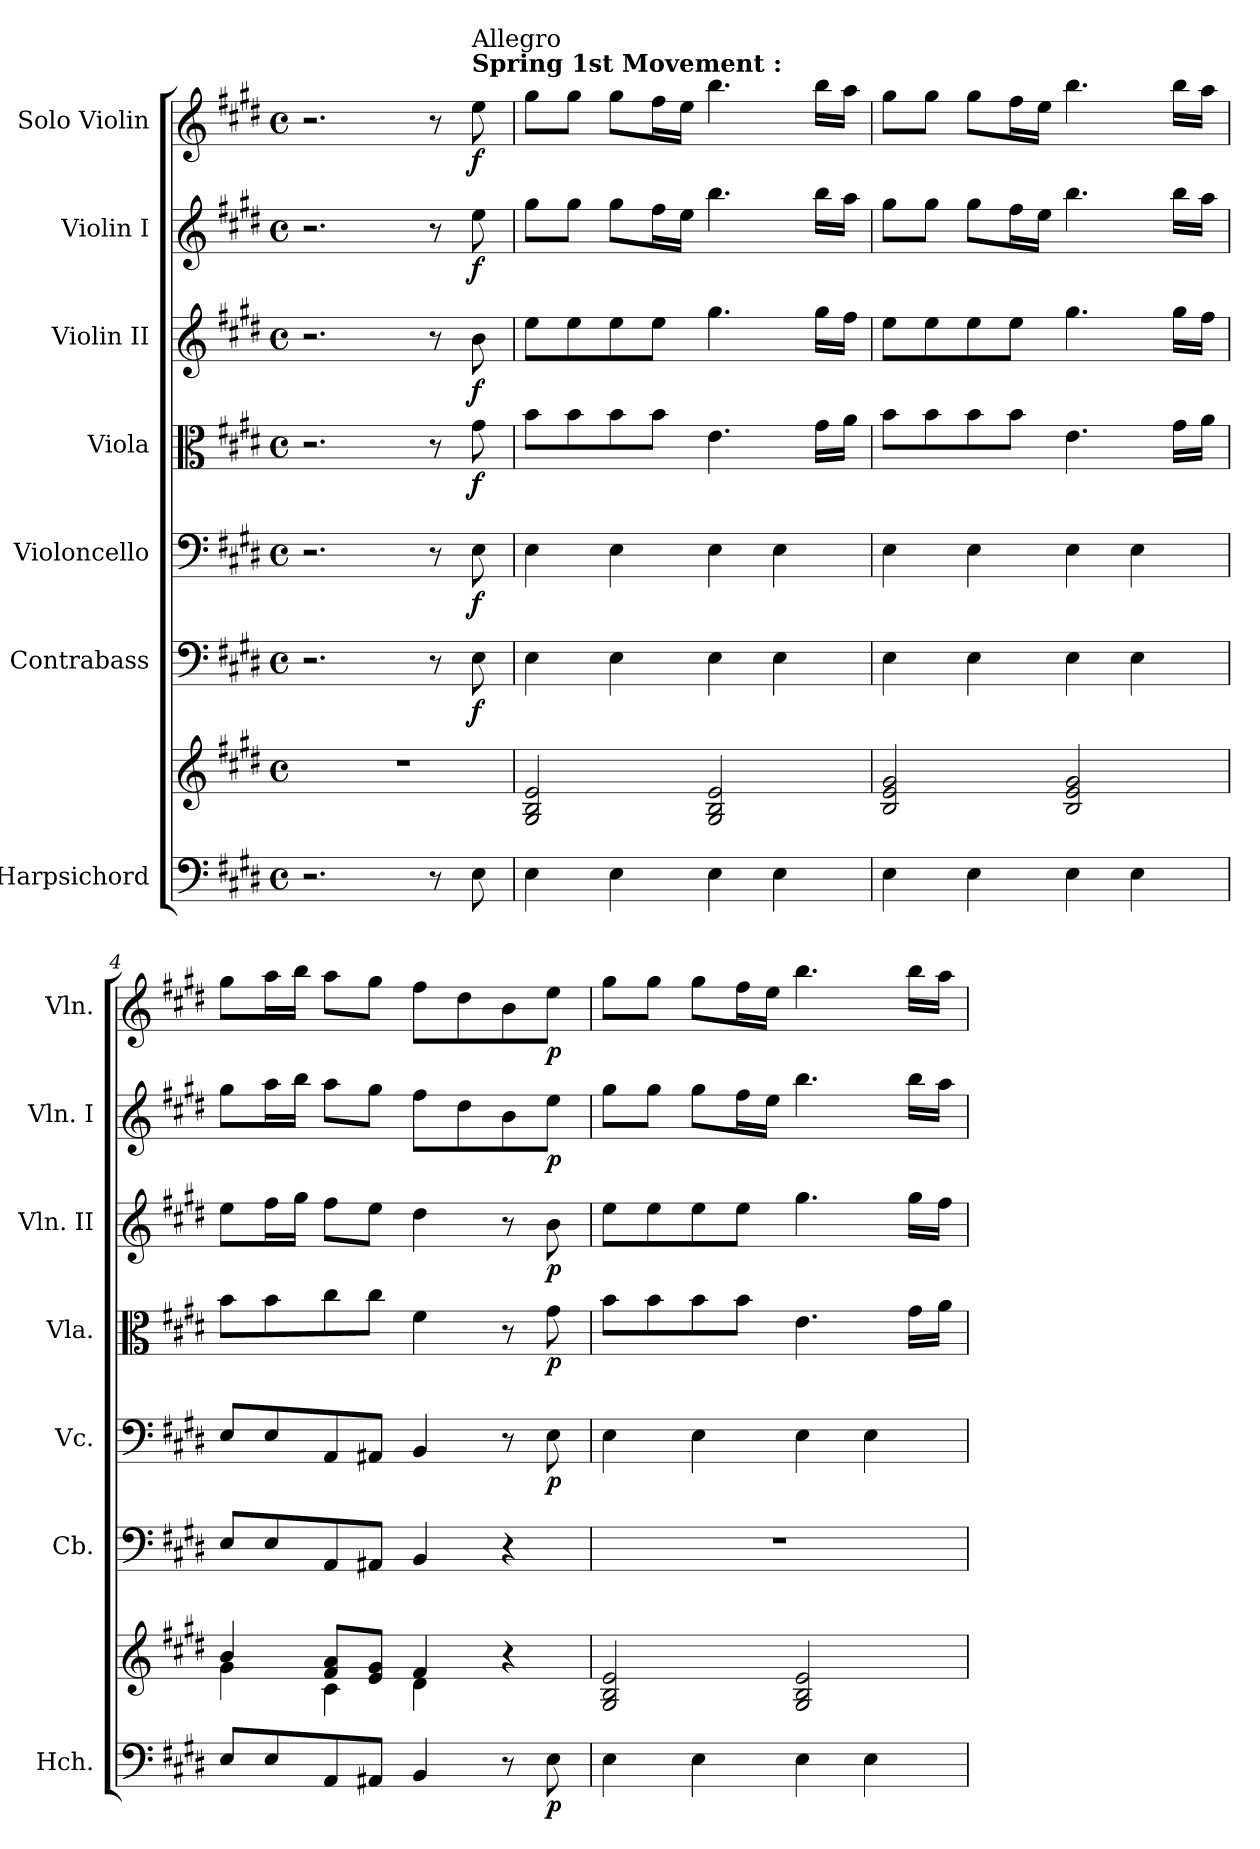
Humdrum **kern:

**kern	**kern	**dynam	**kern	**dynam	**kern	**dynam	**kern	**dynam	**kern	**dynam	**kern	**dynam	**kern	**dynam
*part7	*part7	*part7	*part6	*part6	*part5	*part5	*part4	*part4	*part3	*part3	*part2	*part2	*part1	*part1
*staff8	*staff7	*staff7/8	*staff6	*staff6	*staff5	*staff5	*staff4	*staff4	*staff3	*staff3	*staff2	*staff2	*staff1	*staff1
*I"Harpsichord	*	*	*I"Contrabass	*	*I"Violoncello	*	*I"Viola	*	*I"Violin II	*	*I"Violin I	*	*I"Solo Violin	*
*I'Hch.	*	*	*I'Cb.	*	*I'Vc.	*	*I'Vla.	*	*I'Vln. II	*	*I'Vln. I	*	*I'Vln.	*
*clefF4	*clefG2	*	*clefF4	*	*clefF4	*	*clefC3	*	*clefG2	*	*clefG2	*	*clefG2	*
*	*	*	*ITrd7c12	*	*	*	*	*	*	*	*	*	*	*
*k[f#c#g#d#]	*k[f#c#g#d#]	*	*k[f#c#g#d#]	*	*k[f#c#g#d#]	*	*k[f#c#g#d#]	*	*k[f#c#g#d#]	*	*k[f#c#g#d#]	*	*k[f#c#g#d#]	*
*M4/4	*M4/4	*	*M4/4	*	*M4/4	*	*M4/4	*	*M4/4	*	*M4/4	*	*M4/4	*
*met(c)	*met(c)	*	*met(c)	*	*met(c)	*	*met(c)	*	*met(c)	*	*met(c)	*	*met(c)	*
=1	=1	=1	=1	=1	=1	=1	=1	=1	=1	=1	=1	=1	=1	=1
2.r	1r	.	2.r	.	2.r	.	2.r	.	2.r	.	2.r	.	2.r	.
8r	.	.	8r	.	8r	.	8r	.	8r	.	8r	.	8r	.
!	!	!	!	!	!	!	!	!	!	!	!	!	!LO:TX:B:t=Spring 1st Movement &colon;	!
!	!	!	!	!	!	!	!	!	!	!	!	!	!LO:TX:t=Allegro	!
!	!	!	!	!LO:DY:b	!	!LO:DY:b	!	!LO:DY:b	!	!LO:DY:b	!	!LO:DY:b	!	!LO:DY:b
8E\	.	.	8EE\	f	8E\	f	8g#\	f	8b\	f	8ee\	f	8ee\	f
=2	=2	=2	=2	=2	=2	=2	=2	=2	=2	=2	=2	=2	=2	=2
4E\	2G#/ 2B/ 2e/	.	4EE\	.	4E\	.	8b\L	.	8ee\L	.	8gg#\L	.	8gg#\L	.
.	.	.	.	.	.	.	8b\	.	8ee\	.	8gg#\J	.	8gg#\J	.
4E\	.	.	4EE\	.	4E\	.	8b\	.	8ee\	.	8gg#\L	.	8gg#\L	.
.	.	.	.	.	.	.	8b\J	.	8ee\J	.	16ff#\L	.	16ff#\L	.
.	.	.	.	.	.	.	.	.	.	.	16ee\JJ	.	16ee\JJ	.
4E\	2G#/ 2B/ 2e/	.	4EE\	.	4E\	.	4.e\	.	4.gg#\	.	4.bb\	.	4.bb\	.
4E\	.	.	4EE\	.	4E\	.	.	.	.	.	.	.	.	.
.	.	.	.	.	.	.	16g#\LL	.	16gg#\LL	.	16bb\LL	.	16bb\LL	.
.	.	.	.	.	.	.	16a\JJ	.	16ff#\JJ	.	16aa\JJ	.	16aa\JJ	.
=3	=3	=3	=3	=3	=3	=3	=3	=3	=3	=3	=3	=3	=3	=3
4E\	2B/ 2e/ 2g#/	.	4EE\	.	4E\	.	8b\L	.	8ee\L	.	8gg#\L	.	8gg#\L	.
.	.	.	.	.	.	.	8b\	.	8ee\	.	8gg#\J	.	8gg#\J	.
4E\	.	.	4EE\	.	4E\	.	8b\	.	8ee\	.	8gg#\L	.	8gg#\L	.
.	.	.	.	.	.	.	8b\J	.	8ee\J	.	16ff#\L	.	16ff#\L	.
.	.	.	.	.	.	.	.	.	.	.	16ee\JJ	.	16ee\JJ	.
4E\	2B/ 2e/ 2g#/	.	4EE\	.	4E\	.	4.e\	.	4.gg#\	.	4.bb\	.	4.bb\	.
4E\	.	.	4EE\	.	4E\	.	.	.	.	.	.	.	.	.
.	.	.	.	.	.	.	16g#\LL	.	16gg#\LL	.	16bb\LL	.	16bb\LL	.
.	.	.	.	.	.	.	16a\JJ	.	16ff#\JJ	.	16aa\JJ	.	16aa\JJ	.
=4	=4	=4	=4	=4	=4	=4	=4	=4	=4	=4	=4	=4	=4	=4
*	*^	*	*	*	*	*	*	*	*	*	*	*	*	*
8E/L	4g#\	4b/	.	8EE/L	.	8E/L	.	8b\L	.	8ee\L	.	8gg#\L	.	8gg#\L	.
8E/	.	.	.	8EE/	.	8E/	.	8b\	.	16ff#\L	.	16aa\L	.	16aa\L	.
.	.	.	.	.	.	.	.	.	.	16gg#\JJ	.	16bb\JJ	.	16bb\JJ	.
8AA/	8f#/ 8a/L	4c#\	.	8AAA/	.	8AA/	.	8cc#\	.	8ff#\L	.	8aa\L	.	8aa\L	.
8AA#X/J	8e/ 8g#/J	.	.	8AAA#X/J	.	8AA#X/J	.	8cc#\J	.	8ee\J	.	8gg#\J	.	8gg#\J	.
4BB/	4f#/	4d#\	.	4BBB/	.	4BB/	.	4f#\	.	4dd#\	.	8ff#\L	.	8ff#\L	.
.	.	.	.	.	.	.	.	.	.	.	.	8dd#\	.	8dd#\	.
8r	4r	4ryy	.	4r	.	8r	.	8r	.	8r	.	8b\	.	8b\	.
!	!	!	!LO:DY:b=2	!	!	!	!LO:DY:b	!	!LO:DY:b	!	!LO:DY:b	!	!LO:DY:b	!	!LO:DY:b
8E\	.	.	p	.	.	8E\	p	8g#\	p	8b\	p	8ee\J	p	8ee\J	p
*	*v	*v	*	*	*	*	*	*	*	*	*	*	*	*	*
!!LO:PB:g=z
=5	=5	=5	=5	=5	=5	=5	=5	=5	=5	=5	=5	=5	=5	=5
4E\	2G#/ 2B/ 2e/	.	1r	.	4E\	.	8b\L	.	8ee\L	.	8gg#\L	.	8gg#\L	.
.	.	.	.	.	.	.	8b\	.	8ee\	.	8gg#\J	.	8gg#\J	.
4E\	.	.	.	.	4E\	.	8b\	.	8ee\	.	8gg#\L	.	8gg#\L	.
.	.	.	.	.	.	.	8b\J	.	8ee\J	.	16ff#\L	.	16ff#\L	.
.	.	.	.	.	.	.	.	.	.	.	16ee\JJ	.	16ee\JJ	.
4E\	2G#/ 2B/ 2e/	.	.	.	4E\	.	4.e\	.	4.gg#\	.	4.bb\	.	4.bb\	.
4E\	.	.	.	.	4E\	.	.	.	.	.	.	.	.	.
.	.	.	.	.	.	.	16g#\LL	.	16gg#\LL	.	16bb\LL	.	16bb\LL	.
.	.	.	.	.	.	.	16a\JJ	.	16ff#\JJ	.	16aa\JJ	.	16aa\JJ	.
=	=	=	=	=	=	=	=	=	=	=	=	=	=	=
*-	*-	*-	*-	*-	*-	*-	*-	*-	*-	*-	*-	*-	*-	*-
